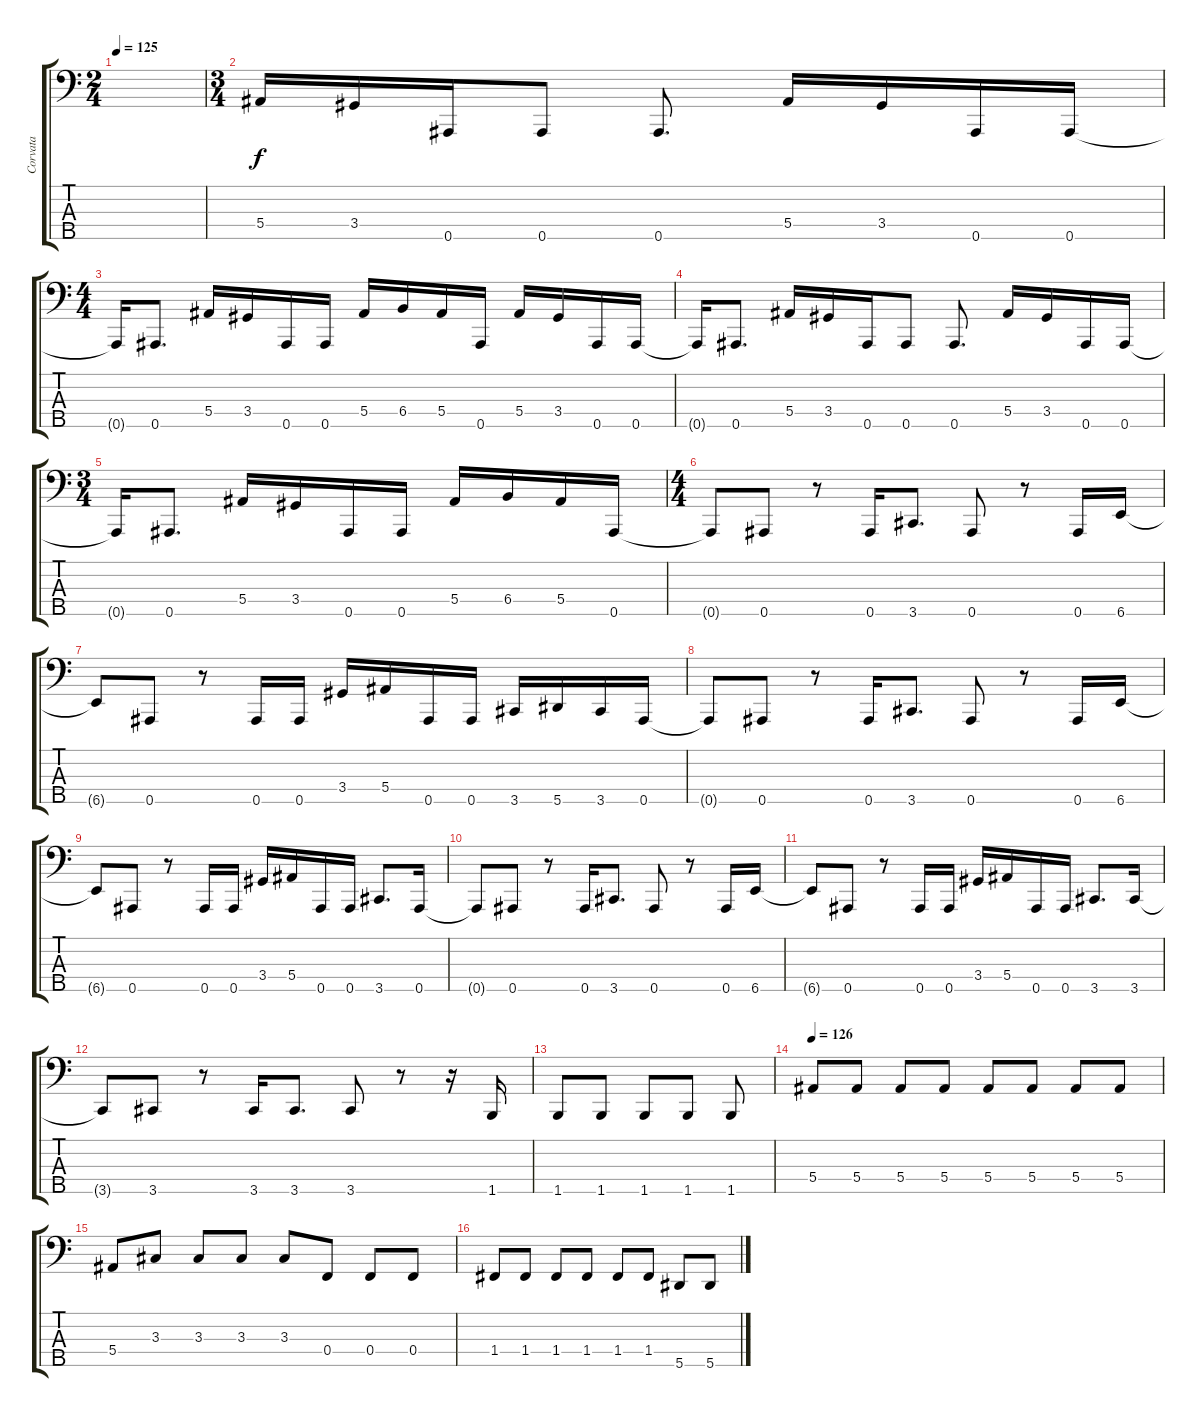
\track ("Corvata" "Corvata") {instrument electricbassfinger}
\staff {score tabs}
\tuning (Ab2 Eb2 Bb1 F1 Bb0) {hide}
\ts (2 4)
\tempo 125
\clef f4
\ks c
|
\ts (3 4)
5.4.16 3.4.16 0.5.16 0.5.8 0.5.8{d} 5.4.16 3.4.16 0.5.16 0.5.16 |
\ts (4 4)
0.5{t}.16 0.5.8{d} 5.4.16 3.4.16 0.5.16 0.5.16 5.4.16 6.4.16 5.4.16 0.5.16 5.4.16 3.4.16 0.5.16 0.5.16 |
0.5{t}.16 0.5.8{d} 5.4.16 3.4.16 0.5.16 0.5.8 0.5.8{d} 5.4.16 3.4.16 0.5.16 0.5.16 |
\ts (3 4)
0.5{t}.16 0.5.8{d} 5.4.16 3.4.16 0.5.16 0.5.16 5.4.16 6.4.16 5.4.16 0.5.16 |
\ts (4 4)
0.5{t}.8 0.5.8 r.8 0.5.16 3.5.8{d} 0.5.8 r.8 0.5.16 6.5.16 |
6.5{t}.8 0.5.8 r.8 0.5.16 0.5.16 3.4.16 5.4.16 0.5.16 0.5.16 3.5.16 5.5.16 3.5.16 0.5.16 |
0.5{t}.8 0.5.8 r.8 0.5.16 3.5.8{d} 0.5.8 r.8 0.5.16 6.5.16 |
6.5{t}.8 0.5.8 r.8 0.5.16 0.5.16 3.4.16 5.4.16 0.5.16 0.5.16 3.5.8{d} 0.5.16 |
0.5{t}.8 0.5.8 r.8 0.5.16 3.5.8{d} 0.5.8 r.8 0.5.16 6.5.16 |
6.5{t}.8 0.5.8 r.8 0.5.16 0.5.16 3.4.16 5.4.16 0.5.16 0.5.16 3.5.8{d} 3.5.16 |
3.5{t}.8 3.5.8 r.8 3.5.16 3.5.8{d} 3.5.8 r.8 r.16 1.5.16 |
1.5.8 1.5.8 1.5.8 1.5.8 1.5.8 |
\tempo 126
5.4.8 5.4.8 5.4.8 5.4.8 5.4.8 5.4.8 5.4.8 5.4.8 |
5.4.8 3.3.8 3.3.8 3.3.8 3.3.8 0.4.8 0.4.8 0.4.8 |
1.4.8 1.4.8 1.4.8 1.4.8 1.4.8 1.4.8 5.5.8 5.5.8
